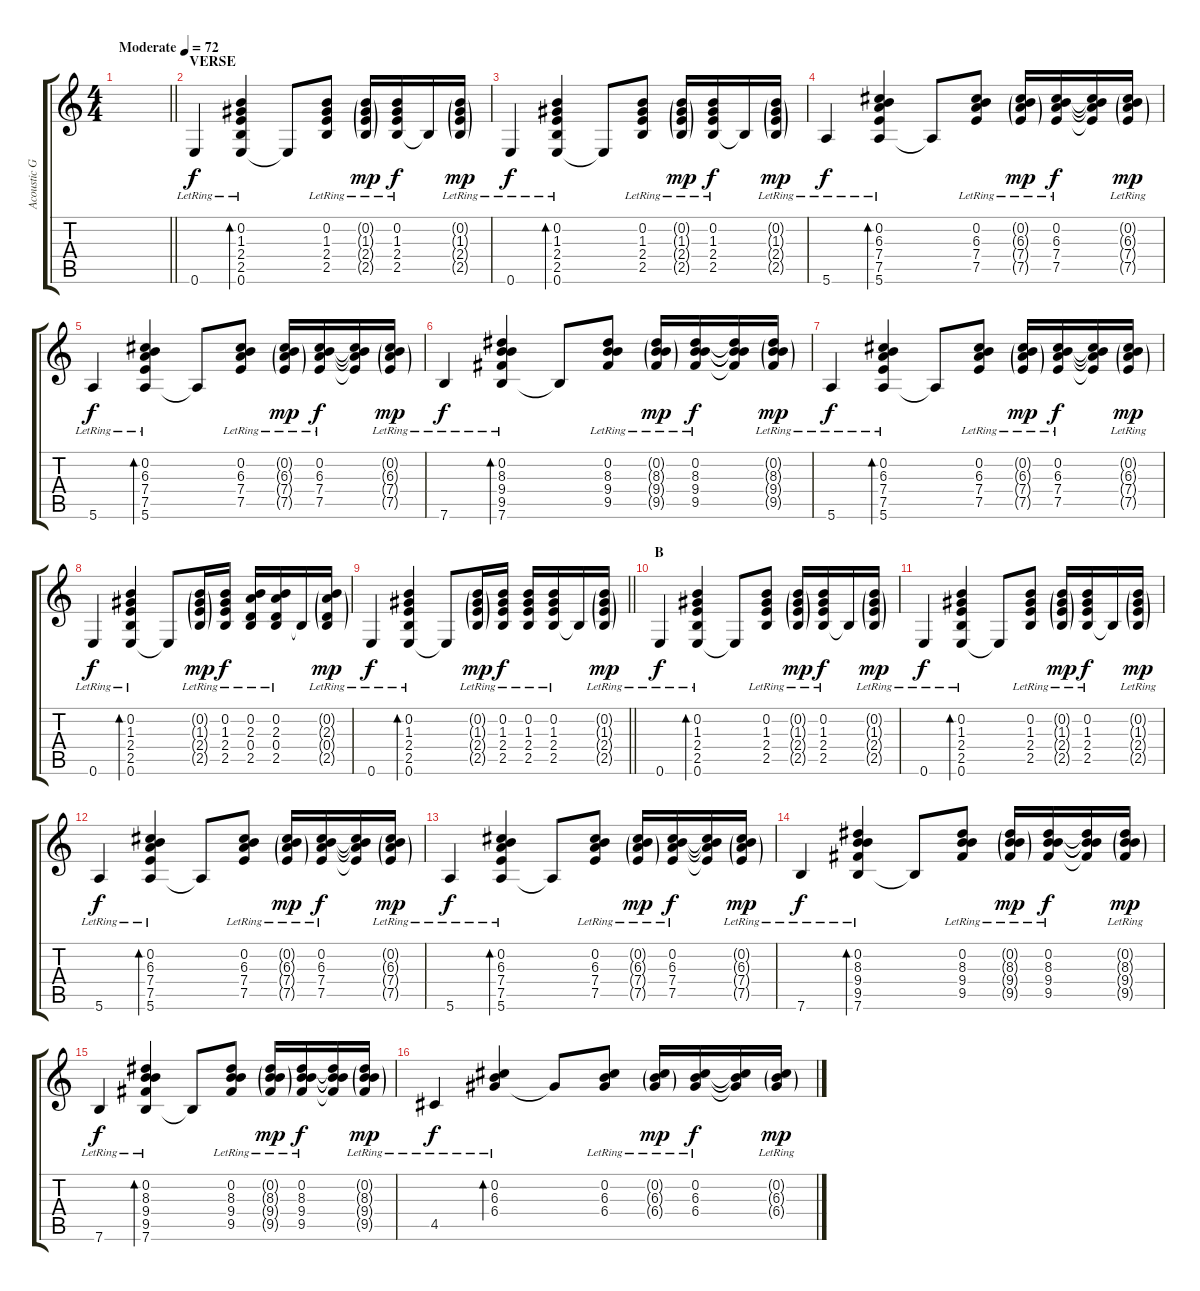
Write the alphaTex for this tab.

\track ("Acoustic Guitar" "Acoustic G") {instrument acousticguitarnylon}
\staff {score tabs}
\tuning (E4 B3 G3 D3 A2 E2) {hide}
\ts (4 4)
\tempo (72 "Moderate")
\clef g2
\barLineRight lightlight
\ks c
|
\section ("" "VERSE")
0.6{lr}.4 (0.2{lr} 1.3{lr} 2.4{lr} 2.5{lr} 0.6{lr}).4{bd 120} 0.6{t}.8 (0.2{lr} 1.3{lr} 2.4{lr} 2.5{lr}).8 (0.2{g lr} 1.3{g lr} 2.4{g lr} 2.5{g lr}).16{dy mp} (0.2{lr} 1.3{lr} 2.4{lr} 2.5{lr}).16{dy f} 2.5{t}.16 (0.2{g lr} 1.3{g lr} 2.4{g lr} 2.5{g lr}).16{dy mp} |
0.6{lr}.4{dy f} (0.2{lr} 1.3{lr} 2.4{lr} 2.5{lr} 0.6{lr}).4{bd 120} 0.6{t}.8 (0.2{lr} 1.3{lr} 2.4{lr} 2.5{lr}).8 (0.2{g lr} 1.3{g lr} 2.4{g lr} 2.5{g lr}).16{dy mp} (0.2{lr} 1.3{lr} 2.4{lr} 2.5{lr}).16{dy f} 2.5{t}.16 (0.2{g lr} 1.3{g lr} 2.4{g lr} 2.5{g lr}).16{dy mp} |
5.6{lr}.4{dy f} (0.2{lr} 6.3{lr} 7.4{lr} 7.5{lr} 5.6{lr}).4{bd 120} 5.6{t}.8 (0.2{lr} 6.3{lr} 7.4{lr} 7.5{lr}).8 (0.2{g lr} 6.3{g lr} 7.4{g lr} 7.5{g lr}).16{dy mp} (0.2{lr} 6.3{lr} 7.4{lr} 7.5{lr}).16{dy f} (0.2{t} 6.3{t} 7.4{t} 7.5{t}).16 (0.2{g lr} 6.3{g lr} 7.4{g lr} 7.5{g lr}).16{dy mp} |
5.6{lr}.4{dy f} (0.2{lr} 6.3{lr} 7.4{lr} 7.5{lr} 5.6{lr}).4{bd 120} 5.6{t}.8 (0.2{lr} 6.3{lr} 7.4{lr} 7.5{lr}).8 (0.2{g lr} 6.3{g lr} 7.4{g lr} 7.5{g lr}).16{dy mp} (0.2{lr} 6.3{lr} 7.4{lr} 7.5{lr}).16{dy f} (0.2{t} 6.3{t} 7.4{t} 7.5{t}).16 (0.2{g lr} 6.3{g lr} 7.4{g lr} 7.5{g lr}).16{dy mp} |
7.6{lr}.4{dy f} (0.2{lr} 8.3{lr} 9.4{lr} 9.5{lr} 7.6{lr}).4{bd 120} 7.6{t}.8 (0.2{lr} 8.3{lr} 9.4{lr} 9.5{lr}).8 (0.2{g lr} 8.3{g lr} 9.4{g lr} 9.5{g lr}).16{dy mp} (0.2{lr} 8.3{lr} 9.4{lr} 9.5{lr}).16{dy f} (0.2{t} 8.3{t} 9.4{t} 9.5{t}).16 (0.2{g lr} 8.3{g lr} 9.4{g lr} 9.5{g lr}).16{dy mp} |
5.6{lr}.4{dy f} (0.2{lr} 6.3{lr} 7.4{lr} 7.5{lr} 5.6{lr}).4{bd 120} 5.6{t}.8 (0.2{lr} 6.3{lr} 7.4{lr} 7.5{lr}).8 (0.2{g lr} 6.3{g lr} 7.4{g lr} 7.5{g lr}).16{dy mp} (0.2{lr} 6.3{lr} 7.4{lr} 7.5{lr}).16{dy f} (0.2{t} 6.3{t} 7.4{t} 7.5{t}).16 (0.2{g lr} 6.3{g lr} 7.4{g lr} 7.5{g lr}).16{dy mp} |
0.6{lr}.4{dy f} (0.2{lr} 1.3{lr} 2.4{lr} 2.5{lr} 0.6{lr}).4{bd 120} 0.6{t}.8 (0.2{g lr} 1.3{g lr} 2.4{g lr} 2.5{g lr}).16{dy mp} (0.2{lr} 1.3{lr} 2.4{lr} 2.5{lr}).16{dy f} (0.2{lr} 2.3{lr} 0.4{lr} 2.5{lr}).16 (0.2{lr} 2.3{lr} 0.4{lr} 2.5{lr}).16 2.5{t}.16 (0.2{g lr} 2.3{g lr} 0.4{g lr} 2.5{g lr}).16{dy mp} |
\barLineRight lightlight
0.6{lr}.4{dy f} (0.2{lr} 1.3{lr} 2.4{lr} 2.5{lr} 0.6{lr}).4{bd 120} 0.6{t}.8 (0.2{g lr} 1.3{g lr} 2.4{g lr} 2.5{g lr}).16{dy mp} (0.2{lr} 1.3{lr} 2.4{lr} 2.5{lr}).16{dy f} (0.2{lr} 1.3{lr} 2.4{lr} 2.5{lr}).16 (0.2{lr} 1.3{lr} 2.4{lr} 2.5{lr}).16 2.5{t}.16 (0.2{g lr} 1.3{g lr} 2.4{g lr} 2.5{g lr}).16{dy mp} |
\section ("" "B")
0.6{lr}.4{dy f} (0.2{lr} 1.3{lr} 2.4{lr} 2.5{lr} 0.6{lr}).4{bd 120} 0.6{t}.8 (0.2{lr} 1.3{lr} 2.4{lr} 2.5{lr}).8 (0.2{g lr} 1.3{g lr} 2.4{g lr} 2.5{g lr}).16{dy mp} (0.2{lr} 1.3{lr} 2.4{lr} 2.5{lr}).16{dy f} 2.5{t}.16 (0.2{g lr} 1.3{g lr} 2.4{g lr} 2.5{g lr}).16{dy mp} |
0.6{lr}.4{dy f} (0.2{lr} 1.3{lr} 2.4{lr} 2.5{lr} 0.6{lr}).4{bd 120} 0.6{t}.8 (0.2{lr} 1.3{lr} 2.4{lr} 2.5{lr}).8 (0.2{g lr} 1.3{g lr} 2.4{g lr} 2.5{g lr}).16{dy mp} (0.2{lr} 1.3{lr} 2.4{lr} 2.5{lr}).16{dy f} 2.5{t}.16 (0.2{g lr} 1.3{g lr} 2.4{g lr} 2.5{g lr}).16{dy mp} |
5.6{lr}.4{dy f} (0.2{lr} 6.3{lr} 7.4{lr} 7.5{lr} 5.6{lr}).4{bd 120} 5.6{t}.8 (0.2{lr} 6.3{lr} 7.4{lr} 7.5{lr}).8 (0.2{g lr} 6.3{g lr} 7.4{g lr} 7.5{g lr}).16{dy mp} (0.2{lr} 6.3{lr} 7.4{lr} 7.5{lr}).16{dy f} (0.2{t} 6.3{t} 7.4{t} 7.5{t}).16 (0.2{g lr} 6.3{g lr} 7.4{g lr} 7.5{g lr}).16{dy mp} |
5.6{lr}.4{dy f} (0.2{lr} 6.3{lr} 7.4{lr} 7.5{lr} 5.6{lr}).4{bd 120} 5.6{t}.8 (0.2{lr} 6.3{lr} 7.4{lr} 7.5{lr}).8 (0.2{g lr} 6.3{g lr} 7.4{g lr} 7.5{g lr}).16{dy mp} (0.2{lr} 6.3{lr} 7.4{lr} 7.5{lr}).16{dy f} (0.2{t} 6.3{t} 7.4{t} 7.5{t}).16 (0.2{g lr} 6.3{g lr} 7.4{g lr} 7.5{g lr}).16{dy mp} |
7.6{lr}.4{dy f} (0.2{lr} 8.3{lr} 9.4{lr} 9.5{lr} 7.6{lr}).4{bd 120} 7.6{t}.8 (0.2{lr} 8.3{lr} 9.4{lr} 9.5{lr}).8 (0.2{g lr} 8.3{g lr} 9.4{g lr} 9.5{g lr}).16{dy mp} (0.2{lr} 8.3{lr} 9.4{lr} 9.5{lr}).16{dy f} (0.2{t} 8.3{t} 9.4{t} 9.5{t}).16 (0.2{g lr} 8.3{g lr} 9.4{g lr} 9.5{g lr}).16{dy mp} |
7.6{lr}.4{dy f} (0.2{lr} 8.3{lr} 9.4{lr} 9.5{lr} 7.6{lr}).4{bd 120} 7.6{t}.8 (0.2{lr} 8.3{lr} 9.4{lr} 9.5{lr}).8 (0.2{g lr} 8.3{g lr} 9.4{g lr} 9.5{g lr}).16{dy mp} (0.2{lr} 8.3{lr} 9.4{lr} 9.5{lr}).16{dy f} (0.2{t} 8.3{t} 9.4{t} 9.5{t}).16 (0.2{g lr} 8.3{g lr} 9.4{g lr} 9.5{g lr}).16{dy mp} |
4.5{lr}.4{dy f} (0.2{lr} 6.3{lr} 6.4{lr}).4{bd 120} 6.4{t}.8 (0.2{lr} 6.3{lr} 6.4{lr}).8 (0.2{g lr} 6.3{g lr} 6.4{g lr}).16{dy mp} (0.2{lr} 6.3{lr} 6.4{lr}).16{dy f} (0.2{t} 6.3{t} 6.4{t}).16 (0.2{g lr} 6.3{g lr} 6.4{g lr}).16{dy mp}
